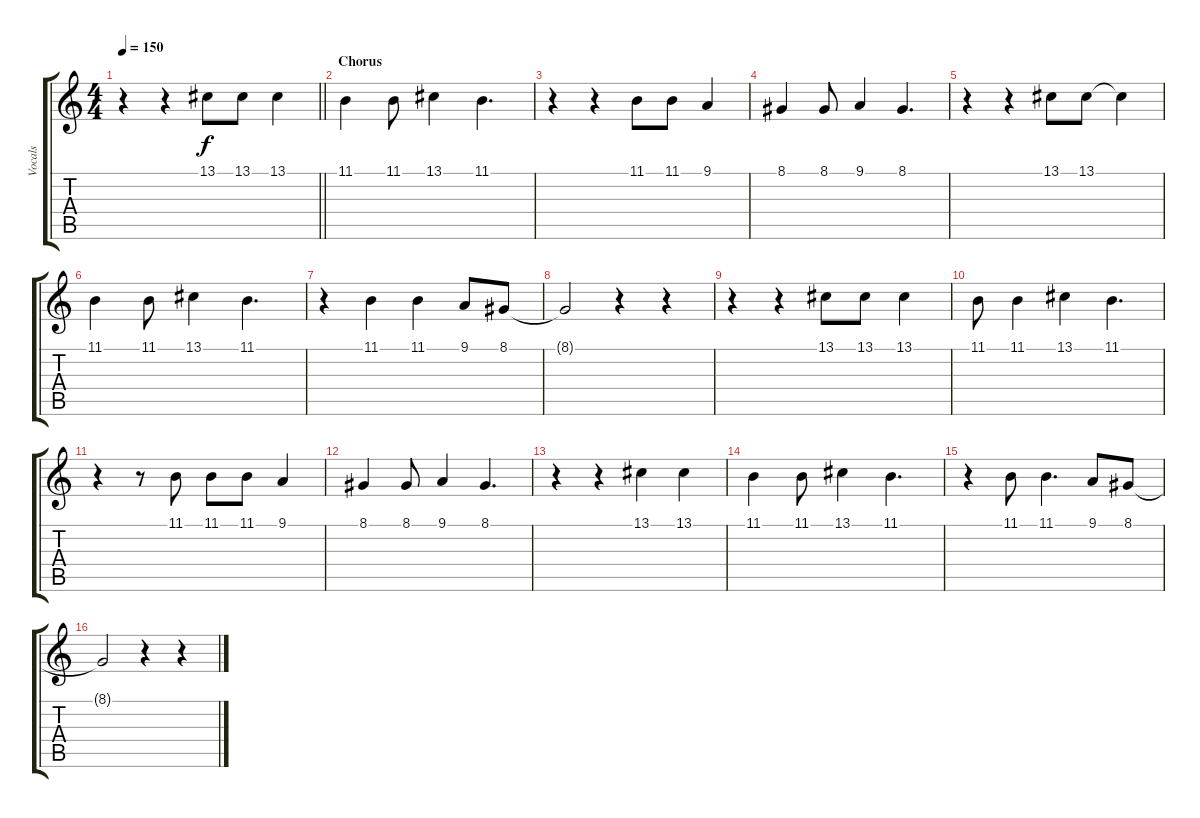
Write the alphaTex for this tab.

\track ("Vocals" "Vocals") {instrument lead6voice}
\staff {score tabs}
\tuning (C4 G3 Eb3 Bb2 F2 C2) {hide}
\ts (4 4)
\tempo 150
\clef g2
\barLineRight lightlight
\ks c
r.4{dy f} r.4 13.1.8 13.1.8 13.1.4 |
\section ("" "Chorus")
11.1.4 11.1.8 13.1.4 11.1.4{d} |
r.4 r.4 11.1.8 11.1.8 9.1.4 |
8.1.4 8.1.8 9.1.4 8.1.4{d} |
r.4 r.4 13.1.8 13.1.8 13.1{t}.4 |
11.1.4 11.1.8 13.1.4 11.1.4{d} |
r.4 11.1.4 11.1.4 9.1.8 8.1.8 |
8.1{t}.2 r.4 r.4 |
r.4 r.4 13.1.8 13.1.8 13.1.4 |
11.1.8 11.1.4 13.1.4 11.1.4{d} |
r.4 r.8 11.1.8 11.1.8 11.1.8 9.1.4 |
8.1.4 8.1.8 9.1.4 8.1.4{d} |
r.4 r.4 13.1.4 13.1.4 |
11.1.4 11.1.8 13.1.4 11.1.4{d} |
r.4 11.1.8 11.1.4{d} 9.1.8 8.1.8 |
8.1{t}.2 r.4 r.4
